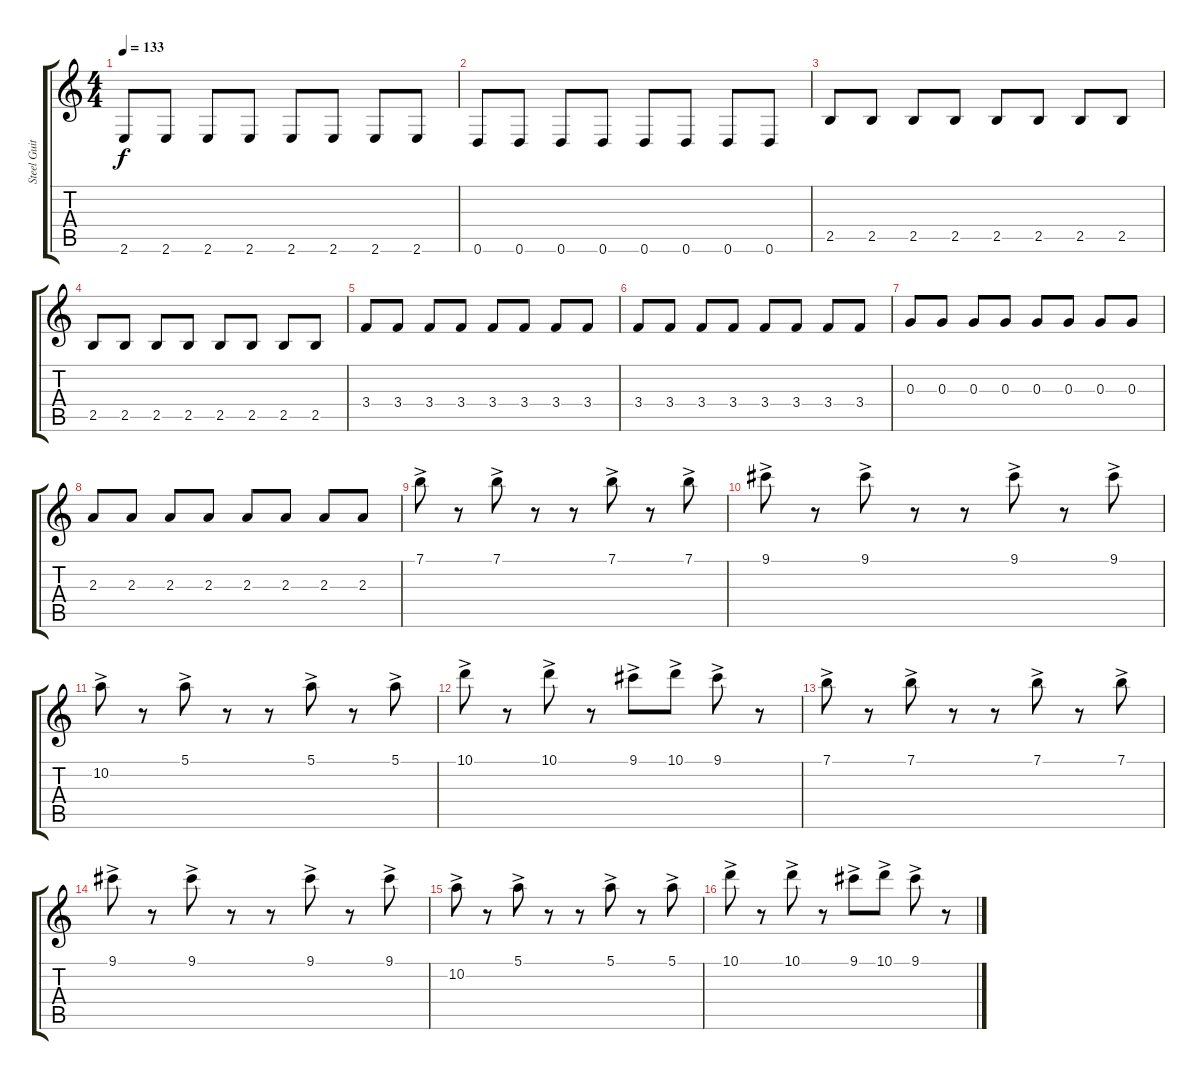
\track ("Steel Guitar" "Steel Guit") {instrument acousticguitarsteel}
\staff {score tabs}
\tuning (E4 B3 G3 D3 A2 D2) {hide}
\ts (4 4)
\tempo 133
\clef g2
\ks c
2.6.8{dy f} 2.6.8 2.6.8 2.6.8 2.6.8 2.6.8 2.6.8 2.6.8 |
0.6.8 0.6.8 0.6.8 0.6.8 0.6.8 0.6.8 0.6.8 0.6.8 |
2.5.8 2.5.8 2.5.8 2.5.8 2.5.8 2.5.8 2.5.8 2.5.8 |
2.5.8 2.5.8 2.5.8 2.5.8 2.5.8 2.5.8 2.5.8 2.5.8 |
3.4.8 3.4.8 3.4.8 3.4.8 3.4.8 3.4.8 3.4.8 3.4.8 |
3.4.8 3.4.8 3.4.8 3.4.8 3.4.8 3.4.8 3.4.8 3.4.8 |
0.3.8 0.3.8 0.3.8 0.3.8 0.3.8 0.3.8 0.3.8 0.3.8 |
2.3.8 2.3.8 2.3.8 2.3.8 2.3.8 2.3.8 2.3.8 2.3.8 |
7.1{ac}.8 r.8 7.1{ac}.8 r.8 r.8 7.1{ac}.8 r.8 7.1{ac}.8 |
9.1{ac}.8 r.8 9.1{ac}.8 r.8 r.8 9.1{ac}.8 r.8 9.1{ac}.8 |
10.2{ac}.8 r.8 5.1{ac}.8 r.8 r.8 5.1{ac}.8 r.8 5.1{ac}.8 |
10.1{ac}.8 r.8 10.1{ac}.8 r.8 9.1{ac}.8 10.1{ac}.8 9.1{ac}.8 r.8 |
7.1{ac}.8 r.8 7.1{ac}.8 r.8 r.8 7.1{ac}.8 r.8 7.1{ac}.8 |
9.1{ac}.8 r.8 9.1{ac}.8 r.8 r.8 9.1{ac}.8 r.8 9.1{ac}.8 |
10.2{ac}.8 r.8 5.1{ac}.8 r.8 r.8 5.1{ac}.8 r.8 5.1{ac}.8 |
10.1{ac}.8 r.8 10.1{ac}.8 r.8 9.1{ac}.8 10.1{ac}.8 9.1{ac}.8 r.8
